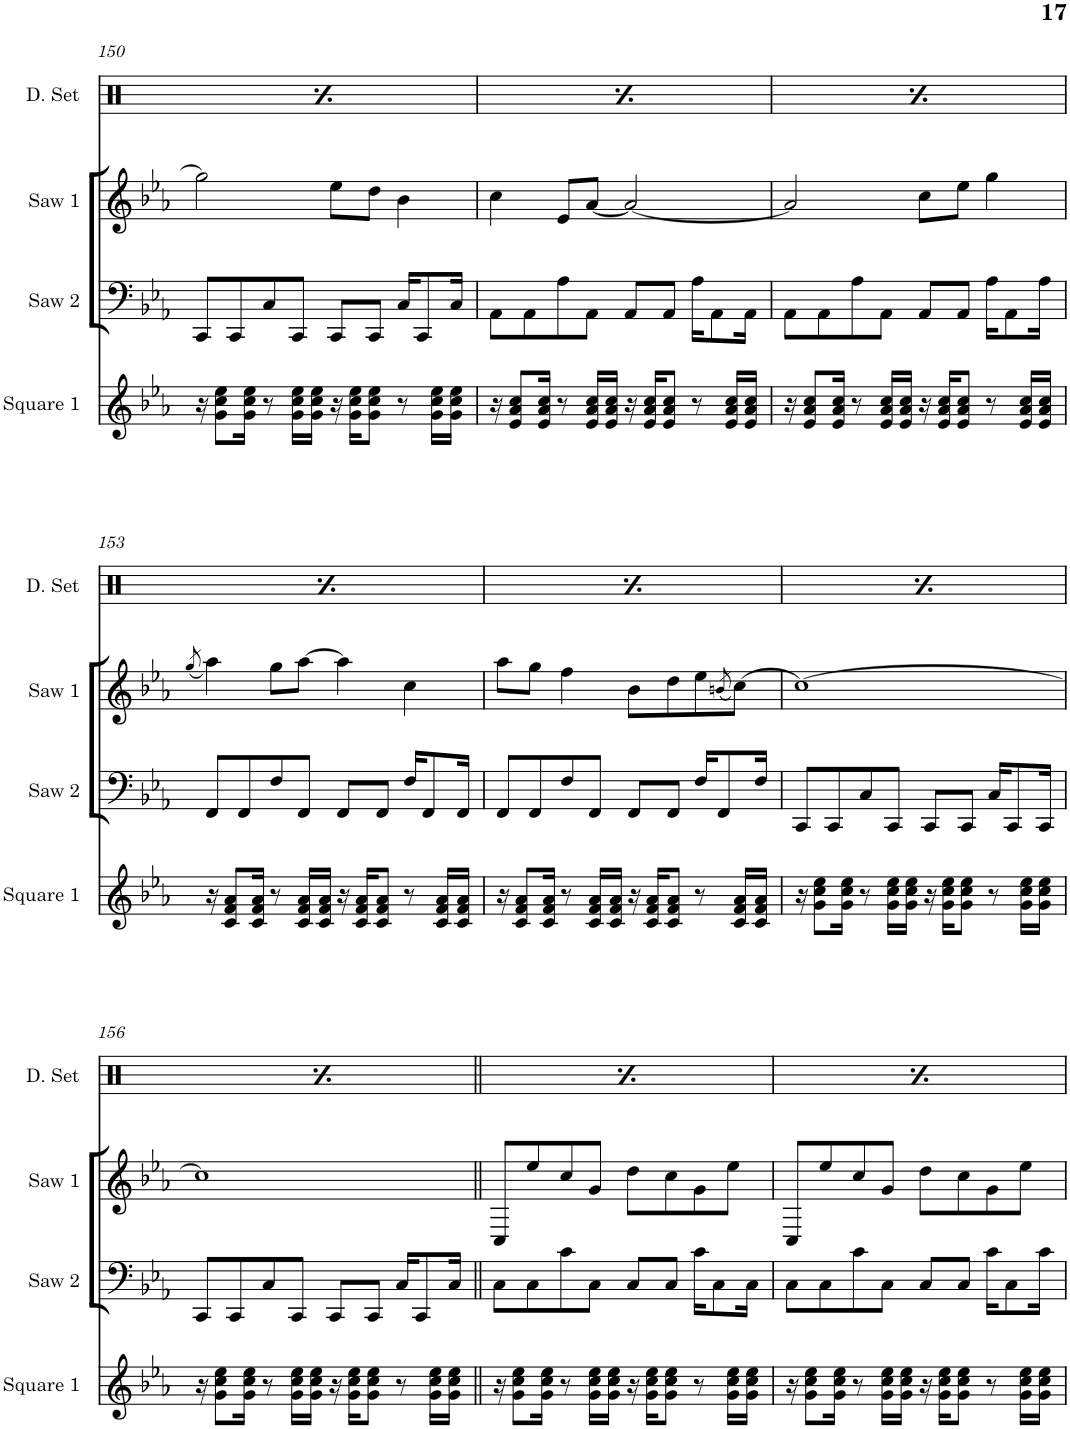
**kern	**kern	**kern	**kern	**dynam
*part4	*part3	*part2	*part1	*part1
*staff4	*staff3	*staff2	*staff1	*staff1
*I"Square Synthesizer 1	*I"Saw Synthesizer 2	*I"Saw Synthesizer 1	*I"Drumset	*
*I'Square 1	*I'Saw 2	*I'Saw 1	*I'D. Set	*
!!LO:PB:g=z
*clefG2	*clefF4	*clefG2	*clefX	*
*k[b-e-a-]	*k[b-e-a-]	*k[b-e-a-]	*k[]	*
*M4/4	*M4/4	*M4/4	*M4/4	*
*met(c)	*met(c)	*met(c)	*met(c)	*
=150	=150	=150	=150	=150
!	!	!	!	!LO:DY:b
16r	8CC/L	2gg\]	4Rf\	ff
8g\ 8cc\ 8ee-\L	.	.	.	.
.	8CC/	.	.	.
16g\ 16cc\ 16ee-\Jk	.	.	.	.
8r	8C/	.	4Rcc/	.
16g\ 16cc\ 16ee-\LL	8CC/J	.	.	.
16g\ 16cc\ 16ee-\JJ	.	.	.	.
16r	8CC/L	8ee-\L	4Rf\	.
16g\ 16cc\ 16ee-\KL	.	.	.	.
8g\ 8cc\ 8ee-\J	8CC/J	8dd\J	.	.
8r	16C/KL	4b-\	4Rcc/	.
.	8CC/	.	.	.
16g\ 16cc\ 16ee-\LL	.	.	.	.
16g\ 16cc\ 16ee-\JJ	16C/Jk	.	.	.
=151	=151	=151	=151	=151
!	!	!	!	!LO:DY:b
16r	8AA-\L	4cc\	4Rf\	ff
8e-/ 8a-/ 8cc/L	.	.	.	.
.	8AA-\	.	.	.
16e-/ 16a-/ 16cc/Jk	.	.	.	.
8r	8A-\	8e-/L	4Rcc/	.
16e-/ 16a-/ 16cc/LL	8AA-\J	[8a-/J	.	.
16e-/ 16a-/ 16cc/JJ	.	.	.	.
16r	8AA-/L	2a-/_	4Rf\	.
16e-/ 16a-/ 16cc/KL	.	.	.	.
8e-/ 8a-/ 8cc/J	8AA-/J	.	.	.
8r	16A-\KL	.	4Rcc/	.
.	8AA-\	.	.	.
16e-/ 16a-/ 16cc/LL	.	.	.	.
16e-/ 16a-/ 16cc/JJ	16AA-\Jk	.	.	.
=152	=152	=152	=152	=152
!	!	!	!	!LO:DY:b
16r	8AA-\L	2a-/]	4Rf\	ff
8e-/ 8a-/ 8cc/L	.	.	.	.
.	8AA-\	.	.	.
16e-/ 16a-/ 16cc/Jk	.	.	.	.
8r	8A-\	.	4Rcc/	.
16e-/ 16a-/ 16cc/LL	8AA-\J	.	.	.
16e-/ 16a-/ 16cc/JJ	.	.	.	.
16r	8AA-/L	8cc\L	4Rf\	.
16e-/ 16a-/ 16cc/KL	.	.	.	.
8e-/ 8a-/ 8cc/J	8AA-/J	8ee-\J	.	.
8r	16A-\KL	4gg\	4Rcc/	.
.	8AA-\	.	.	.
16e-/ 16a-/ 16cc/LL	.	.	.	.
16e-/ 16a-/ 16cc/JJ	16A-\Jk	.	.	.
!!LO:LB:g=z
=153	=153	=153	=153	=153
.	.	(8qgg/	.	.
!	!	!	!	!LO:DY:b
16r	8FF/L	4aa-\)	4Rf\	ff
8c/ 8f/ 8a-/L	.	.	.	.
.	8FF/	.	.	.
16c/ 16f/ 16a-/Jk	.	.	.	.
8r	8F/	8gg\L	4Rcc/	.
16c/ 16f/ 16a-/LL	8FF/J	[8aa-\J	.	.
16c/ 16f/ 16a-/JJ	.	.	.	.
16r	8FF/L	4aa-\]	4Rf\	.
16c/ 16f/ 16a-/KL	.	.	.	.
8c/ 8f/ 8a-/J	8FF/J	.	.	.
8r	16F/KL	4cc\	4Rcc/	.
.	8FF/	.	.	.
16c/ 16f/ 16a-/LL	.	.	.	.
16c/ 16f/ 16a-/JJ	16FF/Jk	.	.	.
=154	=154	=154	=154	=154
!	!	!	!	!LO:DY:b
16r	8FF/L	8aa-\L	4Rf\	ff
8c/ 8f/ 8a-/L	.	.	.	.
.	8FF/	8gg\J	.	.
16c/ 16f/ 16a-/Jk	.	.	.	.
8r	8F/	4ff\	4Rcc/	.
16c/ 16f/ 16a-/LL	8FF/J	.	.	.
16c/ 16f/ 16a-/JJ	.	.	.	.
16r	8FF/L	8b-\L	4Rf\	.
16c/ 16f/ 16a-/KL	.	.	.	.
8c/ 8f/ 8a-/J	8FF/J	8dd\	.	.
8r	16F/KL	8ee-\	4Rcc/	.
.	8FF/	.	.	.
.	.	(8qbn/	.	.
16c/ 16f/ 16a-/LL	.	[8cc\J)	.	.
16c/ 16f/ 16a-/JJ	16F/Jk	.	.	.
=155	=155	=155	=155	=155
!	!	!	!	!LO:DY:b
16r	8CC/L	1cc_	4Rf\	ff
8g\ 8cc\ 8ee-\L	.	.	.	.
.	8CC/	.	.	.
16g\ 16cc\ 16ee-\Jk	.	.	.	.
8r	8C/	.	4Rcc/	.
16g\ 16cc\ 16ee-\LL	8CC/J	.	.	.
16g\ 16cc\ 16ee-\JJ	.	.	.	.
16r	8CC/L	.	4Rf\	.
16g\ 16cc\ 16ee-\KL	.	.	.	.
8g\ 8cc\ 8ee-\J	8CC/J	.	.	.
8r	16C/KL	.	4Rcc/	.
.	8CC/	.	.	.
16g\ 16cc\ 16ee-\LL	.	.	.	.
16g\ 16cc\ 16ee-\JJ	16CC/Jk	.	.	.
!!LO:LB:g=z
=156	=156	=156	=156	=156
!	!	!	!	!LO:DY:b
16r	8CC/L	1cc]	4Rf\	ff
8g\ 8cc\ 8ee-\L	.	.	.	.
.	8CC/	.	.	.
16g\ 16cc\ 16ee-\Jk	.	.	.	.
8r	8C/	.	4Rcc/	.
16g\ 16cc\ 16ee-\LL	8CC/J	.	.	.
16g\ 16cc\ 16ee-\JJ	.	.	.	.
16r	8CC/L	.	4Rf\	.
16g\ 16cc\ 16ee-\KL	.	.	.	.
8g\ 8cc\ 8ee-\J	8CC/J	.	.	.
8r	16C/KL	.	4Rcc/	.
.	8CC/	.	.	.
16g\ 16cc\ 16ee-\LL	.	.	.	.
16g\ 16cc\ 16ee-\JJ	16C/Jk	.	.	.
=157||	=157||	=157||	=157||	=157||
!	!	!	!	!LO:DY:b
16r	8C\L	8C/L	4Rf\	ff
8g\ 8cc\ 8ee-\L	.	.	.	.
.	8C\	8ee-/	.	.
16g\ 16cc\ 16ee-\Jk	.	.	.	.
8r	8c\	8cc/	4Rcc/	.
16g\ 16cc\ 16ee-\LL	8C\J	8g/J	.	.
16g\ 16cc\ 16ee-\JJ	.	.	.	.
16r	8C/L	8dd\L	4Rf\	.
16g\ 16cc\ 16ee-\KL	.	.	.	.
8g\ 8cc\ 8ee-\J	8C/J	8cc\	.	.
8r	16c\KL	8g\	4Rcc/	.
.	8C\	.	.	.
16g\ 16cc\ 16ee-\LL	.	8ee-\J	.	.
16g\ 16cc\ 16ee-\JJ	16C\Jk	.	.	.
=158	=158	=158	=158	=158
!	!	!	!	!LO:DY:b
16r	8C\L	8C/L	4Rf\	ff
8g\ 8cc\ 8ee-\L	.	.	.	.
.	8C\	8ee-/	.	.
16g\ 16cc\ 16ee-\Jk	.	.	.	.
8r	8c\	8cc/	4Rcc/	.
16g\ 16cc\ 16ee-\LL	8C\J	8g/J	.	.
16g\ 16cc\ 16ee-\JJ	.	.	.	.
16r	8C/L	8dd\L	4Rf\	.
16g\ 16cc\ 16ee-\KL	.	.	.	.
8g\ 8cc\ 8ee-\J	8C/J	8cc\	.	.
8r	16c\KL	8g\	4Rcc/	.
.	8C\	.	.	.
16g\ 16cc\ 16ee-\LL	.	8ee-\J	.	.
16g\ 16cc\ 16ee-\JJ	16c\Jk	.	.	.
=	=	=	=	=
*-	*-	*-	*-	*-
